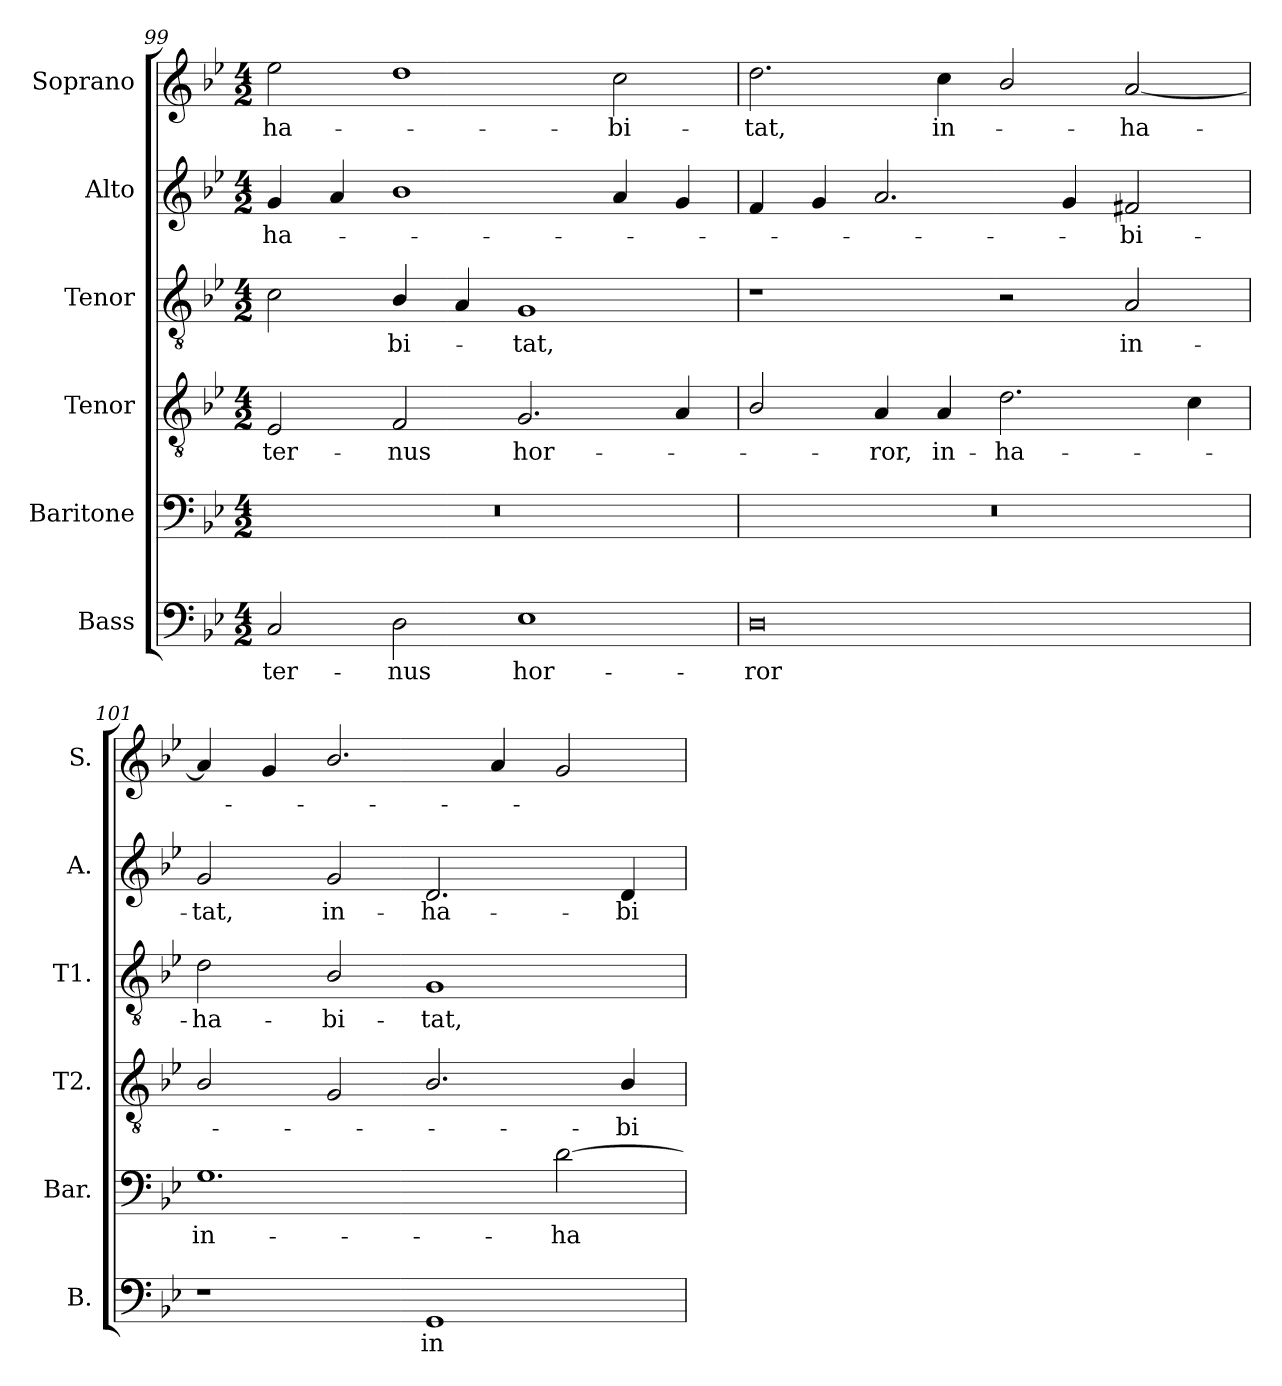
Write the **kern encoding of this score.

**kern	**text	**kern	**text	**kern	**text	**kern	**text	**kern	**text	**kern	**text
*part6	*part6	*part5	*part5	*part4	*part4	*part3	*part3	*part2	*part2	*part1	*part1
*staff6	*staff6	*staff5	*staff5	*staff4	*staff4	*staff3	*staff3	*staff2	*staff2	*staff1	*staff1
*I"Bass	*	*I"Baritone	*	*I"Tenor	*	*I"Tenor	*	*I"Alto	*	*I"Soprano	*
*I'B.	*	*I'Bar.	*	*I'T2.	*	*I'T1.	*	*I'A.	*	*I'S.	*
*clefF4	*	*clefF4	*	*clefGv2	*	*clefGv2	*	*clefG2	*	*clefG2	*
*	*	*	*	*ITrd7c12	*	*ITrd7c12	*	*	*	*	*
*k[b-e-]	*	*k[b-e-]	*	*k[b-e-]	*	*k[b-e-]	*	*k[b-e-]	*	*k[b-e-]	*
*B-:	*	*B-:	*	*B-:	*	*B-:	*	*B-:	*	*B-:	*
*M4/2	*	*M4/2	*	*M4/2	*	*M4/2	*	*M4/2	*	*M4/2	*
=99	=99	=99	=99	=99	=99	=99	=99	=99	=99	=99	=99
!	!LO:LY:b:color=#000000	!LO:N:vis=1	!	!	!	!	!	!	!	!	!
!	!	!	!	!	!LO:LY:b:color=#000000	!	!	!	!	!	!
!	!	!	!	!	!	!	!	!	!LO:LY:b:color=#000000	!	!
!	!	!	!	!	!	!	!	!	!	!	!LO:LY:b:color=#000000
2Ci/	-ter-	0r	.	2EE-i/	-ter-	2Ci\	.	4gi/	-ha-	2ee-i\	-ha-
.	.	.	.	.	.	.	.	4ai/	.	.	.
!	!LO:LY:b:color=#000000	!	!	!	!	!	!	!	!	!	!
!	!	!	!	!	!LO:LY:b:color=#000000	!	!	!	!	!	!
!	!	!	!	!	!	!	!LO:LY:b:color=#000000	!	!	!	!
2Di\	-nus	.	.	2FFi/	-nus	4BB-i/	-bi-	1b-i	.	1ddi	.
.	.	.	.	.	.	4AAi/	.	.	.	.	.
!	!LO:LY:b:color=#000000	!	!	!	!	!	!	!	!	!	!
!	!	!	!	!	!LO:LY:b:color=#000000	!	!	!	!	!	!
!	!	!	!	!	!	!	!LO:LY:b:color=#000000	!	!	!	!
1E-i	hor-	.	.	2.GGi/	hor-	1GGi	-tat,	.	.	.	.
!	!	!	!	!	!	!	!	!	!	!	!LO:LY:b:color=#000000
.	.	.	.	.	.	.	.	4ai/	.	2cci\	-bi-
.	.	.	.	4AAi/	.	.	.	4gi/	.	.	.
=100	=100	=100	=100	=100	=100	=100	=100	=100	=100	=100	=100
!	!LO:LY:b:color=#000000	!LO:N:vis=1	!	!	!	!	!	!	!	!	!
!	!	!	!	!	!	!	!	!	!	!	!LO:LY:b:color=#000000
0Di	-ror	0r	.	2BB-i/	.	1r	.	4fi/	.	2.ddi\	-tat,
.	.	.	.	.	.	.	.	4gi/	.	.	.
!	!	!	!	!	!LO:LY:b:color=#000000	!	!	!	!	!	!
.	.	.	.	4AAi/	-ror,	.	.	2.ai/	.	.	.
!	!	!	!	!	!LO:LY:b:color=#000000	!	!	!	!	!	!
!	!	!	!	!	!	!	!	!	!	!	!LO:LY:b:color=#000000
.	.	.	.	4AAi/	in-	.	.	.	.	4cci\	in-
!	!	!	!	!	!LO:LY:b:color=#000000	!	!	!	!	!	!
.	.	.	.	2.Di\	-ha-	2r	.	.	.	2b-i/	.
.	.	.	.	.	.	.	.	4gi/	.	.	.
!	!	!	!	!	!	!	!LO:LY:b:color=#000000	!	!	!	!
!	!	!	!	!	!	!	!	!	!LO:LY:b:color=#000000	!	!
!	!	!	!	!	!	!	!	!	!	!	!LO:LY:b:color=#000000
.	.	.	.	.	.	2AAi/	in-	2f#Xi/	-bi-	[2ai/	-ha-
.	.	.	.	4Ci\	.	.	.	.	.	.	.
=101	=101	=101	=101	=101	=101	=101	=101	=101	=101	=101	=101
!	!	!	!LO:LY:b:color=#000000	!	!	!	!	!	!	!	!
!	!	!	!	!	!	!	!LO:LY:b:color=#000000	!	!	!	!
!	!	!	!	!	!	!	!	!	!LO:LY:b:color=#000000	!	!
1r	.	1.Gi	in-	2BB-i/	.	2Di\	-ha-	2gi/	-tat,	4ai/]	.
.	.	.	.	.	.	.	.	.	.	4gi/	.
!	!	!	!	!	!	!	!LO:LY:b:color=#000000	!	!	!	!
!	!	!	!	!	!	!	!	!	!LO:LY:b:color=#000000	!	!
.	.	.	.	2GGi/	.	2BB-i/	-bi-	2gi/	in-	2.b-i/	.
!	!LO:LY:b:color=#000000	!	!	!	!	!	!	!	!	!	!
!	!	!	!	!	!	!	!LO:LY:b:color=#000000	!	!	!	!
!	!	!	!	!	!	!	!	!	!LO:LY:b:color=#000000	!	!
1GGi	in-	.	.	2.BB-i/	.	1GGi	-tat,	2.di/	-ha-	.	.
.	.	.	.	.	.	.	.	.	.	4ai/	.
!	!	!	!LO:LY:b:color=#000000	!	!	!	!	!	!	!	!
.	.	[2di\	-ha-	.	.	.	.	.	.	2gi/	.
!	!	!	!	!	!LO:LY:b:color=#000000	!	!	!	!	!	!
!	!	!	!	!	!	!	!	!	!LO:LY:b:color=#000000	!	!
.	.	.	.	4BB-i/	-bi-	.	.	4di/	-bi-	.	.
=	=	=	=	=	=	=	=	=	=	=	=
*-	*-	*-	*-	*-	*-	*-	*-	*-	*-	*-	*-
